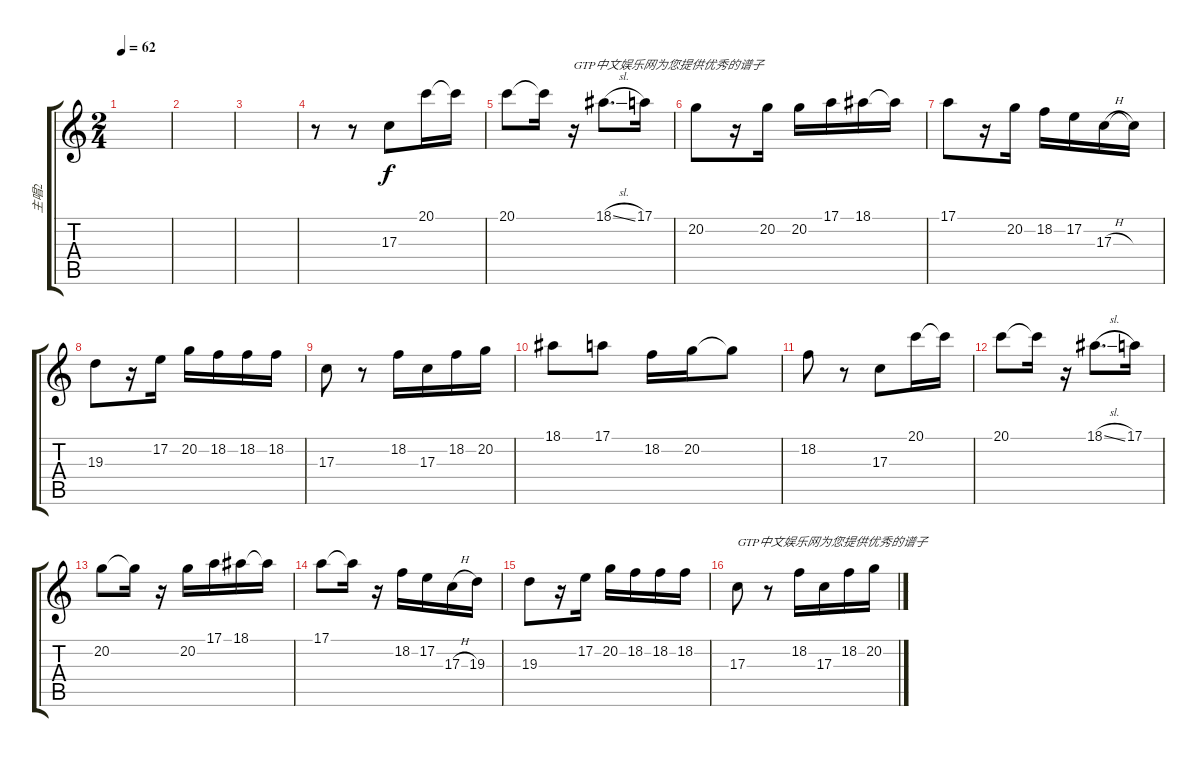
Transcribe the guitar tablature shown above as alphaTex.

\track ("主唱2" "主唱2") {instrument piccolo}
\staff {score tabs}
\tuning (E4 B3 G3 D3 A2 E2) {hide}
\ts (2 4)
\tempo 62
\clef g2
\ks c
|
|
|
r.8 r.8 17.3.8 20.1.16 20.1{t}.16 |
20.1.8 20.1{t}.16 r.16{txt "GTP中文娱乐网为您提供优秀的谱子"} 18.1{sl}.8{d} 17.1.16 |
20.2.8 r.16 20.2.16 20.2.16 17.1.16 18.1.16 18.1{t}.16 |
17.1.8 r.16 20.2.16 18.2.16 17.2.16 17.3{h}.16 17.3{t}.16 |
19.3.8 r.16 17.2.16 20.2.16 18.2.16 18.2.16 18.2.16 |
17.3.8 r.8 18.2.16 17.3.16 18.2.16 20.2.16 |
18.1.8 17.1.8 18.2.16 20.2.16 20.2{t}.8 |
18.2.8 r.8 17.3.8 20.1.16 20.1{t}.16 |
20.1.8 20.1{t}.16 r.16 18.1{sl}.8{d} 17.1.16 |
20.2.8 20.2{t}.16 r.16 20.2.16 17.1.16 18.1.16 18.1{t}.16 |
17.1.8 17.1{t}.16 r.16 18.2.16 17.2.16 17.3{h}.16 19.3.16 |
19.3.8 r.16 17.2.16 20.2.16 18.2.16 18.2.16 18.2.16 |
17.3.8{txt "GTP中文娱乐网为您提供优秀的谱子"} r.8 18.2.16 17.3.16 18.2.16 20.2.16
